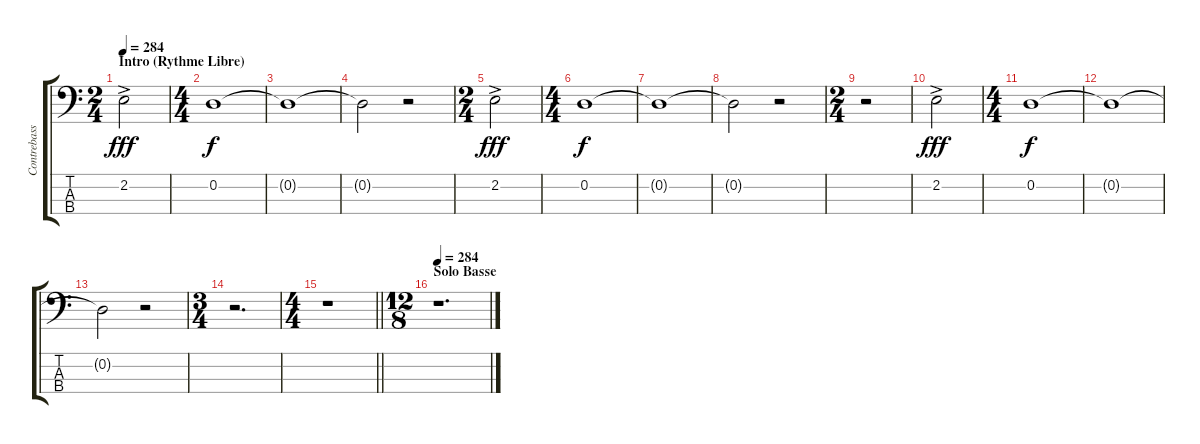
\track ("Contrebasse" "Contrebass") {instrument acousticbass}
\staff {score tabs}
\tuning (G2 D2 A1 E1) {hide}
\ts (2 4)
\section ("" "Intro (Rythme Libre)")
\tempo 284
\tempo 142
\tempo 284
\clef f4
\ks c
2.2{ac}.2{dy fff volume 15 balance 13 instrument acousticbass} |
\ts (4 4)
0.2.1{dy f} |
0.2{t}.1 |
0.2{t}.2 r.2 |
\ts (2 4)
2.2{ac}.2{dy fff} |
\ts (4 4)
0.2.1{dy f} |
0.2{t}.1 |
0.2{t}.2 r.2 |
\ts (2 4)
r.2 |
2.2{ac}.2{dy fff} |
\ts (4 4)
0.2.1{dy f} |
0.2{t}.1 |
0.2{t}.2 r.2 |
\ts (3 4)
r.2{d} |
\ts (4 4)
\barLineRight lightlight
r.1 |
\ts (12 8)
\section ("" "Solo Basse")
\tempo 284
r.1{d volume 14 balance 8 instrument acousticbass}
